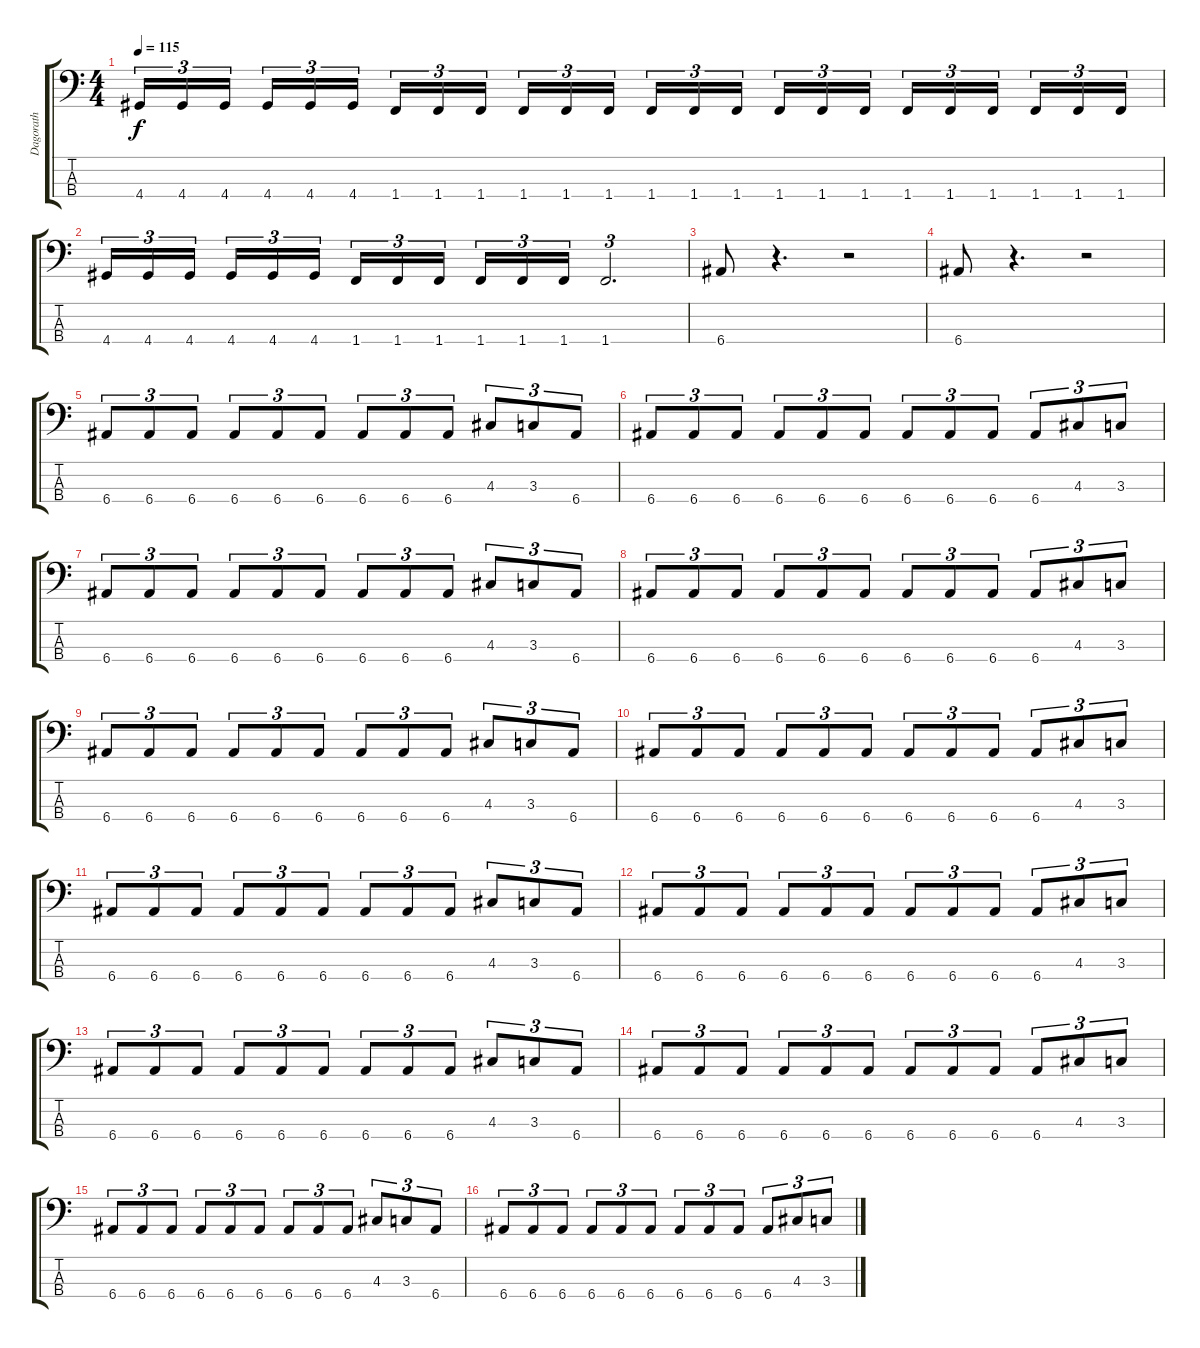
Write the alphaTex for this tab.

\track ("Dagorath" "Dagorath") {instrument electricbassfinger}
\staff {score tabs}
\tuning (G2 D2 A1 E1) {hide}
\ts (4 4)
\tempo 115
\clef f4
\ks c
4.4.16{tu (3 2) dy f} 4.4.16{tu (3 2)} 4.4.16{tu (3 2) beam splitsecondary} 4.4.16{tu (3 2)} 4.4.16{tu (3 2)} 4.4.16{tu (3 2)} 1.4.16{tu (3 2)} 1.4.16{tu (3 2)} 1.4.16{tu (3 2) beam splitsecondary} 1.4.16{tu (3 2)} 1.4.16{tu (3 2)} 1.4.16{tu (3 2)} 1.4.16{tu (3 2)} 1.4.16{tu (3 2)} 1.4.16{tu (3 2) beam splitsecondary} 1.4.16{tu (3 2)} 1.4.16{tu (3 2)} 1.4.16{tu (3 2)} 1.4.16{tu (3 2)} 1.4.16{tu (3 2)} 1.4.16{tu (3 2) beam splitsecondary} 1.4.16{tu (3 2)} 1.4.16{tu (3 2)} 1.4.16{tu (3 2)} |
4.4.16{tu (3 2)} 4.4.16{tu (3 2)} 4.4.16{tu (3 2) beam splitsecondary} 4.4.16{tu (3 2)} 4.4.16{tu (3 2)} 4.4.16{tu (3 2)} 1.4.16{tu (3 2)} 1.4.16{tu (3 2)} 1.4.16{tu (3 2) beam splitsecondary} 1.4.16{tu (3 2)} 1.4.16{tu (3 2)} 1.4.16{tu (3 2)} 1.4.2{d tu (3 2)} |
6.4.8 r.4{d} r.2 |
6.4.8 r.4{d} r.2 |
6.4.8{tu (3 2)} 6.4.8{tu (3 2)} 6.4.8{tu (3 2)} 6.4.8{tu (3 2)} 6.4.8{tu (3 2)} 6.4.8{tu (3 2)} 6.4.8{tu (3 2)} 6.4.8{tu (3 2)} 6.4.8{tu (3 2)} 4.3.8{tu (3 2)} 3.3.8{tu (3 2)} 6.4.8{tu (3 2)} |
6.4.8{tu (3 2)} 6.4.8{tu (3 2)} 6.4.8{tu (3 2)} 6.4.8{tu (3 2)} 6.4.8{tu (3 2)} 6.4.8{tu (3 2)} 6.4.8{tu (3 2)} 6.4.8{tu (3 2)} 6.4.8{tu (3 2)} 6.4.8{tu (3 2)} 4.3.8{tu (3 2)} 3.3.8{tu (3 2)} |
6.4.8{tu (3 2)} 6.4.8{tu (3 2)} 6.4.8{tu (3 2)} 6.4.8{tu (3 2)} 6.4.8{tu (3 2)} 6.4.8{tu (3 2)} 6.4.8{tu (3 2)} 6.4.8{tu (3 2)} 6.4.8{tu (3 2)} 4.3.8{tu (3 2)} 3.3.8{tu (3 2)} 6.4.8{tu (3 2)} |
6.4.8{tu (3 2)} 6.4.8{tu (3 2)} 6.4.8{tu (3 2)} 6.4.8{tu (3 2)} 6.4.8{tu (3 2)} 6.4.8{tu (3 2)} 6.4.8{tu (3 2)} 6.4.8{tu (3 2)} 6.4.8{tu (3 2)} 6.4.8{tu (3 2)} 4.3.8{tu (3 2)} 3.3.8{tu (3 2)} |
6.4.8{tu (3 2)} 6.4.8{tu (3 2)} 6.4.8{tu (3 2)} 6.4.8{tu (3 2)} 6.4.8{tu (3 2)} 6.4.8{tu (3 2)} 6.4.8{tu (3 2)} 6.4.8{tu (3 2)} 6.4.8{tu (3 2)} 4.3.8{tu (3 2)} 3.3.8{tu (3 2)} 6.4.8{tu (3 2)} |
6.4.8{tu (3 2)} 6.4.8{tu (3 2)} 6.4.8{tu (3 2)} 6.4.8{tu (3 2)} 6.4.8{tu (3 2)} 6.4.8{tu (3 2)} 6.4.8{tu (3 2)} 6.4.8{tu (3 2)} 6.4.8{tu (3 2)} 6.4.8{tu (3 2)} 4.3.8{tu (3 2)} 3.3.8{tu (3 2)} |
6.4.8{tu (3 2)} 6.4.8{tu (3 2)} 6.4.8{tu (3 2)} 6.4.8{tu (3 2)} 6.4.8{tu (3 2)} 6.4.8{tu (3 2)} 6.4.8{tu (3 2)} 6.4.8{tu (3 2)} 6.4.8{tu (3 2)} 4.3.8{tu (3 2)} 3.3.8{tu (3 2)} 6.4.8{tu (3 2)} |
6.4.8{tu (3 2)} 6.4.8{tu (3 2)} 6.4.8{tu (3 2)} 6.4.8{tu (3 2)} 6.4.8{tu (3 2)} 6.4.8{tu (3 2)} 6.4.8{tu (3 2)} 6.4.8{tu (3 2)} 6.4.8{tu (3 2)} 6.4.8{tu (3 2)} 4.3.8{tu (3 2)} 3.3.8{tu (3 2)} |
6.4.8{tu (3 2)} 6.4.8{tu (3 2)} 6.4.8{tu (3 2)} 6.4.8{tu (3 2)} 6.4.8{tu (3 2)} 6.4.8{tu (3 2)} 6.4.8{tu (3 2)} 6.4.8{tu (3 2)} 6.4.8{tu (3 2)} 4.3.8{tu (3 2)} 3.3.8{tu (3 2)} 6.4.8{tu (3 2)} |
6.4.8{tu (3 2)} 6.4.8{tu (3 2)} 6.4.8{tu (3 2)} 6.4.8{tu (3 2)} 6.4.8{tu (3 2)} 6.4.8{tu (3 2)} 6.4.8{tu (3 2)} 6.4.8{tu (3 2)} 6.4.8{tu (3 2)} 6.4.8{tu (3 2)} 4.3.8{tu (3 2)} 3.3.8{tu (3 2)} |
6.4.8{tu (3 2)} 6.4.8{tu (3 2)} 6.4.8{tu (3 2)} 6.4.8{tu (3 2)} 6.4.8{tu (3 2)} 6.4.8{tu (3 2)} 6.4.8{tu (3 2)} 6.4.8{tu (3 2)} 6.4.8{tu (3 2)} 4.3.8{tu (3 2)} 3.3.8{tu (3 2)} 6.4.8{tu (3 2)} |
6.4.8{tu (3 2)} 6.4.8{tu (3 2)} 6.4.8{tu (3 2)} 6.4.8{tu (3 2)} 6.4.8{tu (3 2)} 6.4.8{tu (3 2)} 6.4.8{tu (3 2)} 6.4.8{tu (3 2)} 6.4.8{tu (3 2)} 6.4.8{tu (3 2)} 4.3.8{tu (3 2)} 3.3.8{tu (3 2)}
